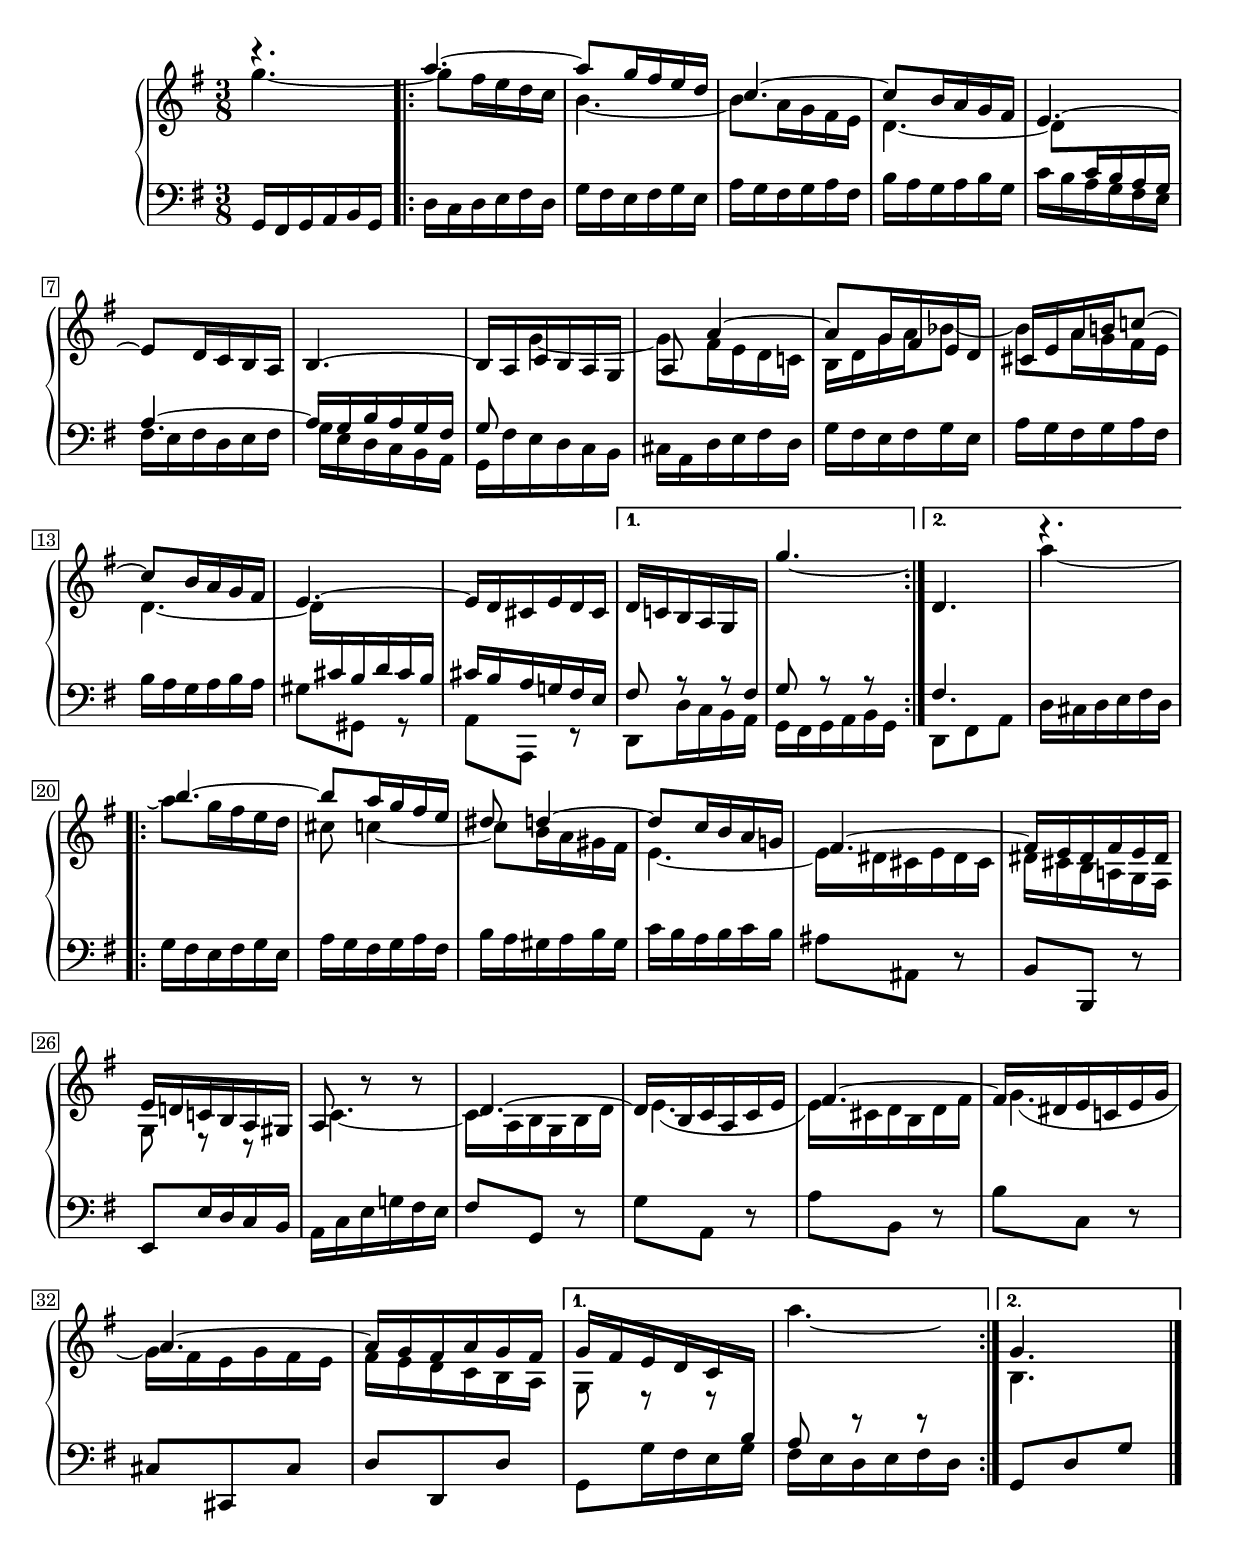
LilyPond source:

Global = {
  \key g \major
  \time 3/8
  \include "../global.ly"
}

staffLower = \change Staff = "lower"
staffUpper = \change Staff = "upper"

extendLaissezVibrer = #(define-music-function (parser location further) (number?)
#{
   \once \override LaissezVibrerTie.X-extent = #'(0 . 0)
   \once \override LaissezVibrerTie.details.note-head-gap = #(/ further -2)
   \once \override LaissezVibrerTie.extra-offset = #(cons (/ further 2) -0.8)
#})

Sopran = \context Voice = "one" \relative c'' {
  \voiceOne
  \override MultiMeasureRest.staff-position = #0
  \override Rest.staff-position = #0
  %1
  | d'4.\rest
  \repeat volta 2 {
  | a~
  | a8[ g16 fis e d]
  | c4.~
  %5
  | c8[ b16 a g fis]
  | e4.~
  | e8[ d16 c b a]
  | b4.~
  | b16[ a c b a g]
  %10
  | a8 a'4~
  | a8[ g16 fis e d]
  | cis16[ e a b c!8~]
  | c8[ b16 a g fis]
  | e4.~
  %15
  | e16[ d cis e d cis]
  }
  \alternative {
    {
  |   \once\override Beam.positions = #'(1.5 . 0)
      d16[ c! b a g \staffLower fis] \staffUpper
  |   \extendLaissezVibrer #9 g''4._\laissezVibrer
    }
    {
  |   d,
  |   << { \stemDown a'' } \\ { e'\rest } >>
    }
  }
  \break
  \repeat volta 2 {
  %20
  | \stemUp b4.~
  | b8[ a16 g fis e]
  | dis8 d4~
  | d8[ c16 b a g]
  | fis4.~
  %25
  | fis16[ e dis fis e dis]
  | e[ d c b a gis]
  | \once\override Stem.length = #9 a8 r r
  | \once\shape #'(((0.8 . 0) (0 . 0.1) (0 . 0.5) (0 . 0))) Tie
    d4.~
  | d16[ b c a c e]
  %30
  | fis4.~
  | fis16[ dis e c e g]
  | a4.~
  | a16[ g fis a g fis]
  }
  \alternative {
    {
  |   g16[fis e d c \staffLower b]
  |   a8 e'\rest e\rest \staffUpper\stemDown
    }
    { \stemDown b4. }
  }
  \fine
}

Alto = \context Voice = "two" \relative c'' {
  \voiceTwo
  \override MultiMeasureRest.staff-position = #-4
  \override Rest.staff-position = #0
  %1
  | g'4.~
  \repeat volta 2 {
  | g8[ fis16 e d c]
  | b4.~
  | b8[ a16 g fis e]
  %5
  | d4.~
  | d8[ \staffLower\stemUp c16 b a g]
  | a4.^~
  | a16[ g b a g fis]
  | g8 \staffUpper\stemDown g'4~
  %10
  | g8[ fis16 e d c!]
  | b16[ d g a bes8~]
  | bes8[ a16 g fis e]
  | d4.~
  | d16[ \staffLower\stemUp cis b d cis b]
  %15
  | cis16[ b a g fis e]
  }
  \alternative {
    {
  |   fis8 a\rest a\rest
  |   g a\rest a\rest
    }
    {
  |   fis4.
  |   \staffUpper \once\omit Stem \hideNotes a''~ \unHideNotes
    }
  }
  \repeat volta 2 {
  %20
  | \stemDown a8[ g16 fis e d]
  | cis8 c4~
  | c8[ b16 a gis fis]
  | e4.~
  | e16[ dis cis e dis cis]
  %25
  | dis[ cis b a g fis]
  | g8 e\rest d\rest
  | \once\override NoteColumn.force-hshift = #1.4 c'4.~
  | c16[ a b g b d]
  | \once\shape #'(((0 . -0.5) (0 . -1.5) (0 . -1.5) (0 . 0))) Tie
    e4.~
  %30
  | e16[ cis d b d fis]
  | \once\shape #'(((0 . -0.5) (0 . -2.4) (0 . -1.8) (0 . 0))) Tie
    g4.~
  | g16[ fis e g fis e]
  | fis[ e d c b a]
  }
  \alternative {
    {
  |   g8 e\rest e\rest
  |   \extendLaissezVibrer #11 a''4.\laissezVibrer
    }
    { \stemUp g, }
  }
}

Tenor = \context Voice = "three" \relative c' {
  \voiceThree
  \override MultiMeasureRest.staff-position = #0
  \override Rest.staff-position = #0
  %1
}

Bass = \context Voice = "four" \relative c {
  \voiceFour
  \override MultiMeasureRest.staff-position = #0
  \override Rest.staff-position = #0
  \stemNeutral
  %1
  | g16[ fis g a b g]
  \repeat volta 2 {
  | d'[ c d e fis d]
  | g[ fis e fis g e]
  | a[ g fis g a fis]
  %5
  | b[ a g a b g]
  | \stemDown c[ b a g fis e]
  | fis[ e fis d e fis]
  | g[ e d c b a]
  | g[ fis' e d c b]
  %10
  | cis[ a d e fis d]
  | g[ fis e fis g e]
  | a[ g fis g a fis]
  | b[ a g a b a]
  | gis8[ gis,] g8\rest
  %15
  | a[ a, ] e'\rest
  }
  \alternative {
    {
  |   d8[ d'16 c b a]
  |   g[fis g a b g]
    }
    {
  |   d8[ fis a]
  |   d16 cis d e fis d
    }
  }
  \repeat volta 2 {
  %20
  | \stemNeutral g16[ fis e fis g e]
  | a[ g fis g a fis]
  | b[ a gis a b gis]
  | c[ b a b c b ]
  | ais8[ ais, ] r
  %25
  | b[ b, ] r
  | e[ e'16 d c b]
  | a[ c e g fis e]
  | fis8[ g,] r
  | g'[ a,] r
  %30
  | a'[ b,] r
  | b'[ c,] r
  | cis[ cis, cis' ]
  | d[ d, d']
  }
  \alternative {
    {
  |   \stemDown g,8[ g'16 fis e g]
  |   \stemNeutral fis[ e d e fis d]
    }
    { g,8[ d' g] }
  }
  \fine
}

forceBreaks = {
  % page 1
  \repeat unfold 5 { s4.\noBreak } s4.\break\noPageBreak
  \repeat unfold 5 { s4.\noBreak } s4.\break\noPageBreak
  \repeat unfold 6 { s4.\noBreak } s4.\break\noPageBreak
  \repeat unfold 5 { s4.\noBreak } s4.\break\noPageBreak
  \repeat unfold 5 { s4.\noBreak } s4.\break\noPageBreak
  \repeat unfold 4 { s4.\noBreak } s4.\pageBreak
}

\score {
  \new PianoStaff
  <<
    \accidentalStyle Score.piano
    \context Staff = "upper" <<
      \set Staff.midiInstrument = #"acoustic grand"
      \Global
      \clef treble
      \Sopran
      \Alto
    >>
    \context Staff = "lower" <<
      \set Staff.midiInstrument = #"acoustic grand"
      \Global
      \clef bass
      \Tenor
      \Bass
    >>
    \new Devnull \forceBreaks
  >>
  \header {
    composer = ##f % "Johann Sebastian Bach"
    opus = ##f % "BWV 988"
    title = \markup { \smallCaps "Variatio 6 a 1 Clav." }
    subtitle = \markup { "Canone alla Seconda" }
    subsubtitle = ##f
  }
  \layout {
    \context {
      \PianoStaff
      % make the piano staves closer together
      \override StaffGrouper.staff-staff-spacing = #'(
                              (basic-distance . 0)
                              (padding . 2))
    }
  }
  \midi { \tempo 4=88 }
}
